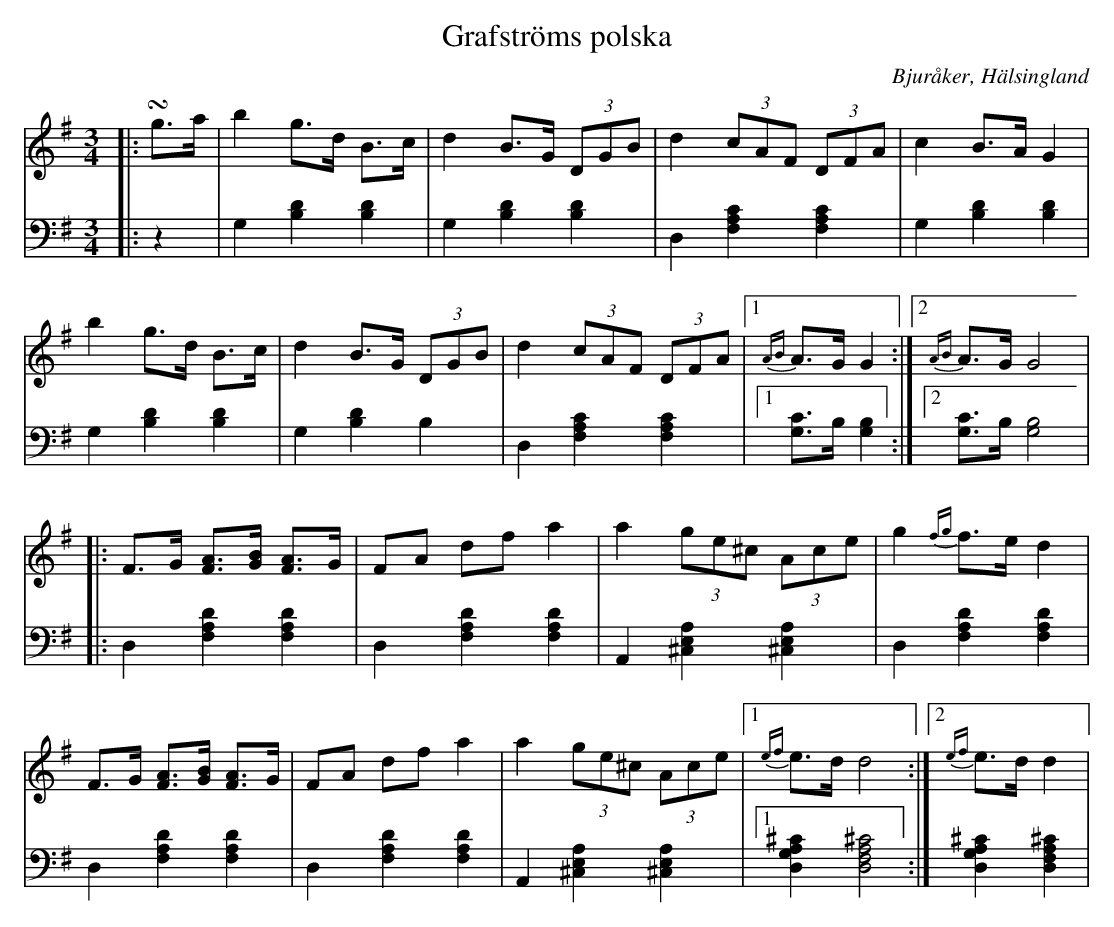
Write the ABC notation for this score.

X:1
T: Grafströms polska
O: Bjuråker, Hälsingland
M: 3/4
L: 1/8
K: G
V:1
V:2
V: 1
|:!turn!g>a|b2 g>d B>c|d2 B>G (3DGB|d2 (3cAF (3DFA|c2 B>A G2|
b2 g>d B>c|d2 B>G (3DGB|d2 (3cAF (3DFA|1 {AB}A>G G2:|2 {AB}A>G G4|
|:F>G [FA]>[GB] [FA]>G |FA df a2 |a2 (3ge^c (3Ace |g2 {fg}f>e d2 |
F>G [FA]>[GB] [FA]>G |FA df a2 |a2 (3ge^c (3Ace |1 {ef}e>d d4:|2 {ef}e>d d2|
V:2 clef=bass
|:z2 | G,2 [B,2D2] [B,2D2]| G,2 [B,2D2] [B,2D2]|D,2 [F,2A,2C2] [F,2A,2C2]| G,2 [B,2D2] [B,2D2]|
G,2 [B,2D2] [B,2D2]|G,2 [B,2D2] B,2|D,2 [F,2A,2C2] [F,2A,2C2]|1 [G,C]>B, [G,2B,2]:|2 [G,C]>B, [G,4B,4]|
|:D,2 [F,2A,2D2] [F,2A,2D2]|D,2 [F,2A,2D2] [F,2A,2D2]| A,,2 [^C,2E,2A,2] [^C,2E,2A,2]|D,2 [F,2A,2D2] [F,2A,2D2] |
D,2 [F,2A,2D2] [F,2A,2D2] | D,2 [F,2A,2D2] [F,2A,2D2] | A,,2 [^C,2E,2A,2] [^C,2E,2A,2]|1 [D,2G,2A,2^C2] [D,4F,4A,4^C4]:| 2[D,2G,2A,2^C2] [D,2F,2A,2^C2]|
